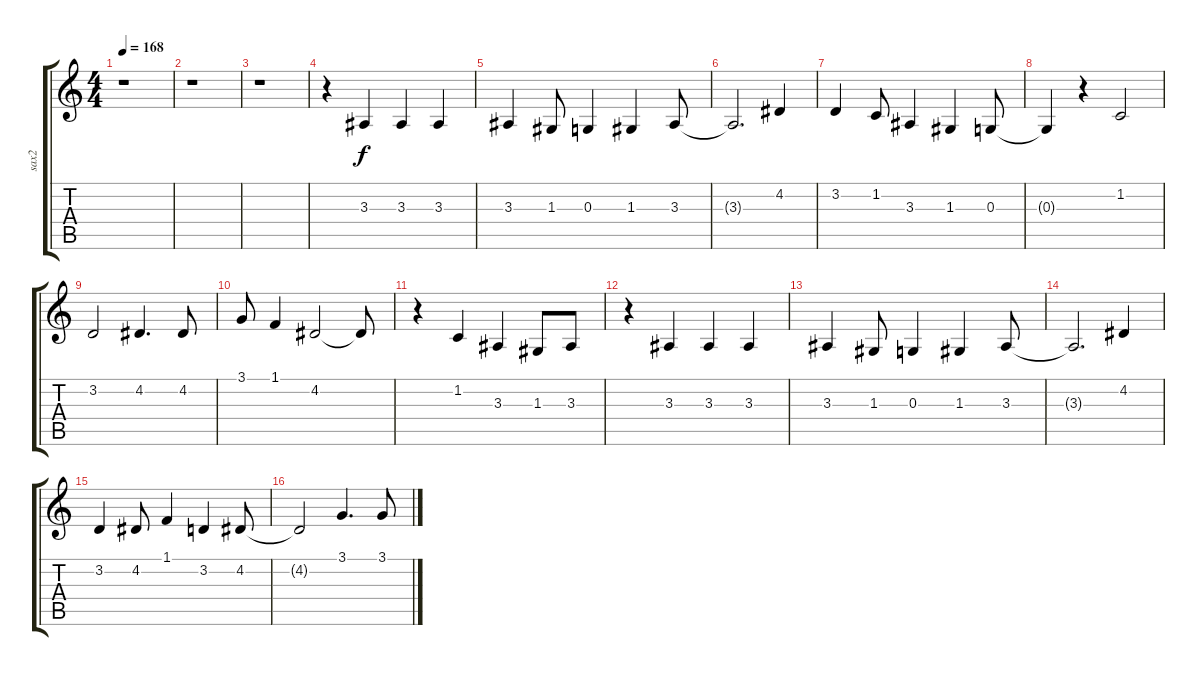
\track ("sax2" "sax2") {instrument altosax}
\staff {score tabs}
\tuning (E4 B3 G3 D3 A2 E2) {hide}
\ts (4 4)
\tempo 168
\clef g2
\ks c
r.1{dy f} |
r.1 |
r.1 |
r.4 3.3.4 3.3.4 3.3.4 |
3.3.4 1.3.8 0.3.4 1.3.4 3.3.8 |
3.3{t}.2{d} 4.2.4 |
3.2.4 1.2.8 3.3.4 1.3.4 0.3.8 |
0.3{t}.4 r.4 1.2.2 |
3.2.2 4.2.4{d} 4.2.8 |
3.1.8 1.1.4 4.2.2 4.2{t}.8 |
r.4 1.2.4 3.3.4 1.3.8 3.3.8 |
r.4 3.3.4 3.3.4 3.3.4 |
3.3.4 1.3.8 0.3.4 1.3.4 3.3.8 |
3.3{t}.2{d} 4.2.4 |
3.2.4 4.2.8 1.1.4 3.2.4 4.2.8 |
4.2{t}.2 3.1.4{d} 3.1.8
